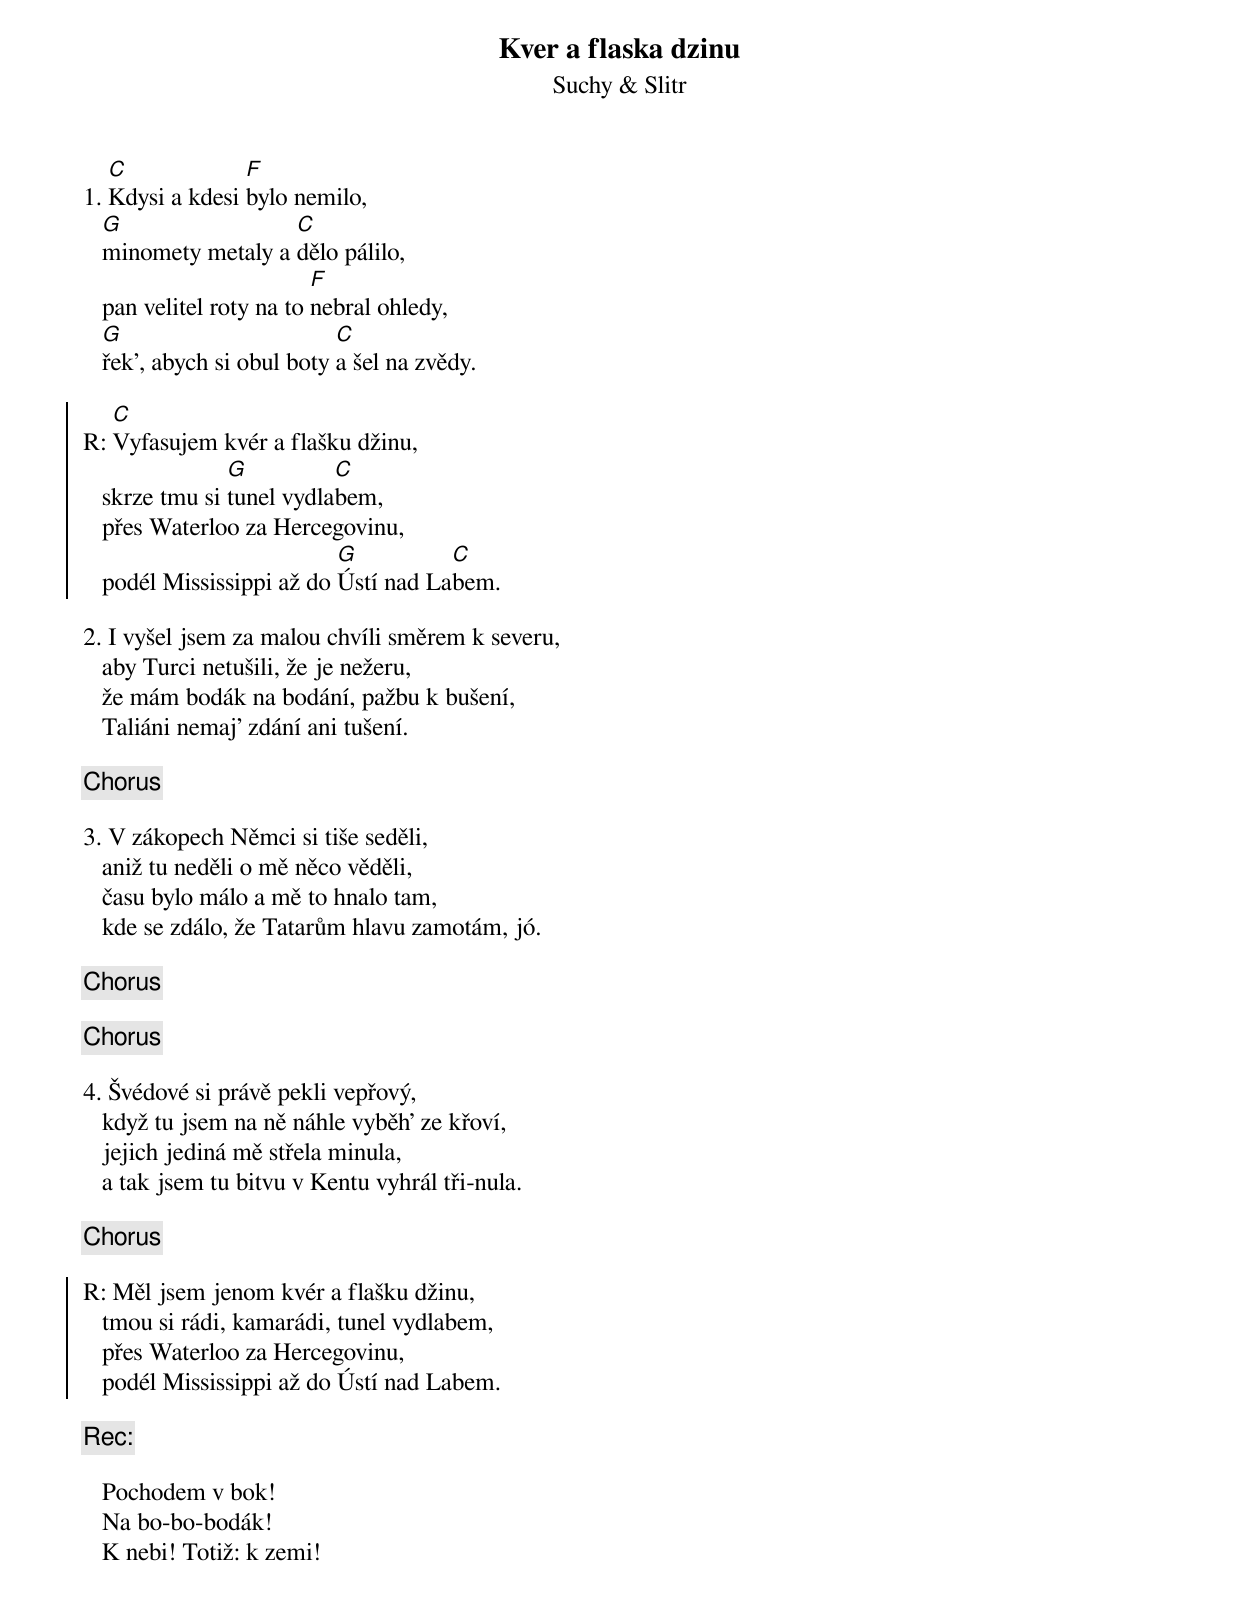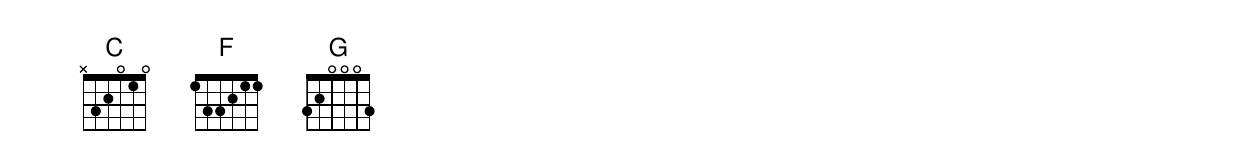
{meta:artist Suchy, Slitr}
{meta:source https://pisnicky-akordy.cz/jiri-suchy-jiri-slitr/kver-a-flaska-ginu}

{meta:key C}
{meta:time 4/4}

{title: Kver a flaska dzinu}
{subtitle: Suchy & Slitr}

{start_of_verse}
1. [C]Kdysi a kdesi [F]bylo nemilo,
   [G]minomety metaly a [C]dělo pálilo,
   pan velitel roty na to [F]nebral ohledy,
   [G]řek', abych si obul boty [C]a šel na zvědy.
{end_of_verse}

{soc}
R: [C]Vyfasujem kvér a flašku džinu,
   skrze tmu si [G]tunel vydla[C]bem,
   přes Waterloo za Hercegovinu,
   podél Mississippi až do [G]Ústí nad La[C]bem.
{eoc}

{start_of_verse}
2. I vyšel jsem za malou chvíli směrem k severu,
   aby Turci netušili, že je nežeru,
   že mám bodák na bodání, pažbu k bušení,
   Taliáni nemaj' zdání ani tušení.
{end_of_verse}

{chorus}

{start_of_verse}
3. V zákopech Němci si tiše seděli,
   aniž tu neděli o mě něco věděli,
   času bylo málo a mě to hnalo tam,
   kde se zdálo, že Tatarům hlavu zamotám, jó.
{end_of_verse}

{chorus}

{chorus}

{start_of_verse}
4. Švédové si právě pekli vepřový,
   když tu jsem na ně náhle vyběh' ze křoví,
   jejich jediná mě střela minula,
   a tak jsem tu bitvu v Kentu vyhrál tři-nula.
{end_of_verse}

{chorus}

{soc}
R: Měl jsem jenom kvér a flašku džinu,
   tmou si rádi, kamarádi, tunel vydlabem,
   přes Waterloo za Hercegovinu,
   podél Mississippi až do Ústí nad Labem.
{eoc}

{comment: Rec:}

   Pochodem v bok!
   Na bo-bo-bodák!
   K nebi! Totiž: k zemi!
